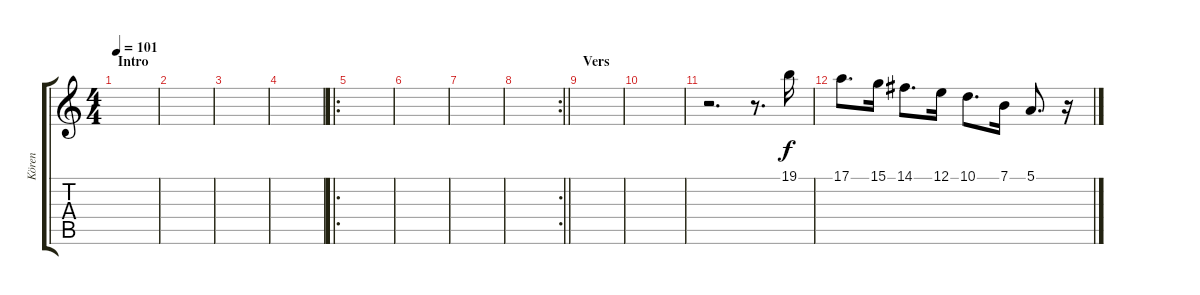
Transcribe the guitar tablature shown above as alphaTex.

\track ("Kören" "Kören") {instrument sopranosax}
\staff {score tabs}
\tuning (E4 B3 G3 D3 A2 E2) {hide}
\ts (4 4)
\section ("" "Intro")
\tempo 101
\clef g2
\ks c
|
|
|
|
\ro
|
|
|
\rc 2
\barLineRight lightlight
|
\section ("" "Vers")
|
|
r.2{d} r.8{d} 19.1.16{volume 8 instrument electricguitarjazz} |
17.1.8{d} 15.1.16 14.1.8{d} 12.1.16 10.1.8{d} 7.1.16 5.1.8{d} r.16
